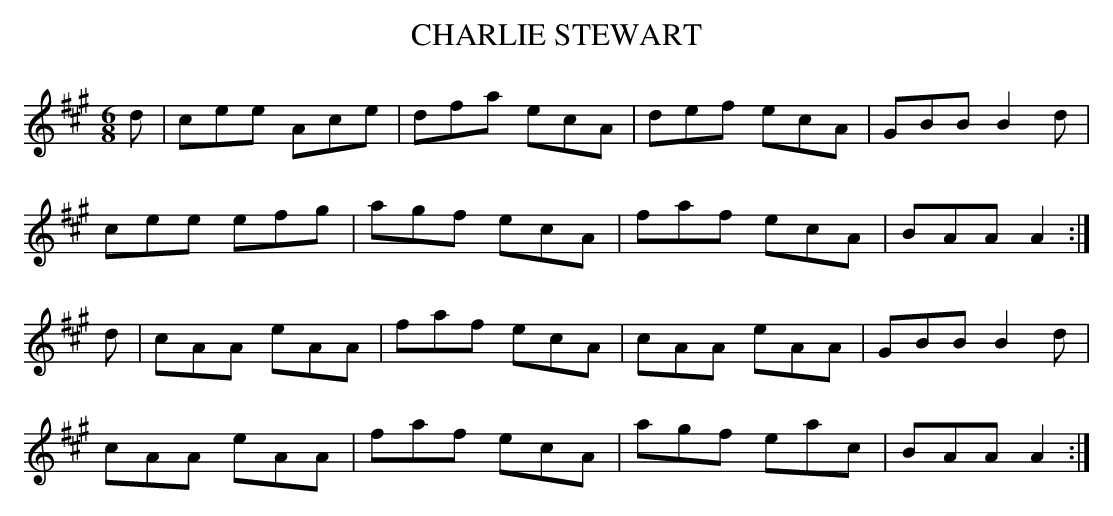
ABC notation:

X:1
T:CHARLIE STEWART
M:6/8
L:1/8
K:A
d|cee Ace|dfa ecA|def ecA|GBB B2d|
cee efg|agf ecA|faf ecA|BAA A2 :|
d|cAA eAA|faf ecA|cAA eAA|GBB B2d|
cAA eAA|faf ecA|agf eac|BAA A2 :|
